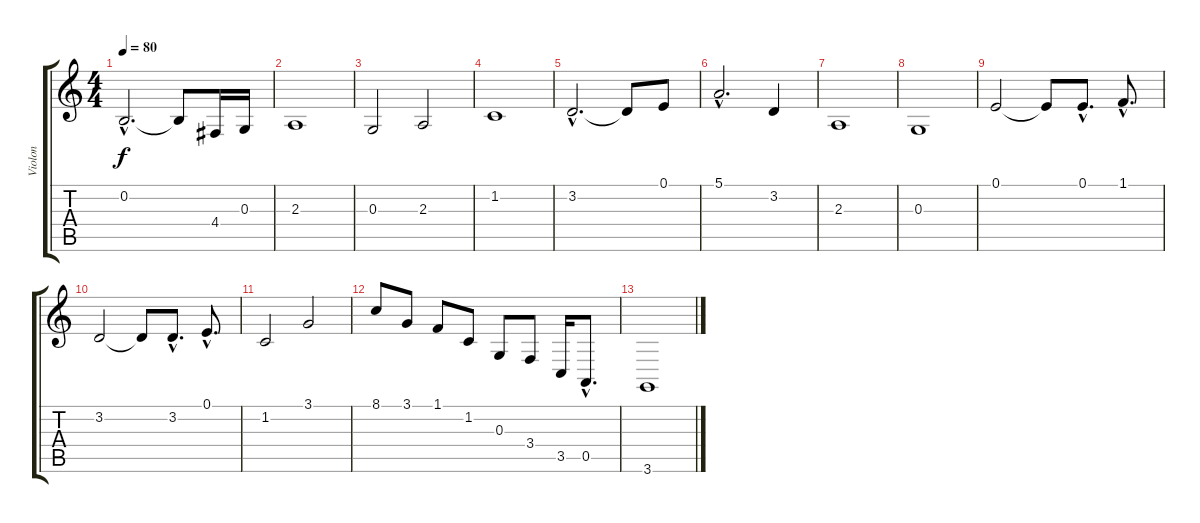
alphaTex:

\track ("Violon" "Violon") {instrument violin}
\staff {score tabs}
\tuning (E4 B3 G3 D3 A2 E2) {hide}
\ts (4 4)
\tempo 80
\clef g2
\ks c
0.2{hac}.2{d dy f volume 16 instrument violin} 0.2{t}.8 4.4.16 0.3.16 |
2.3.1 |
0.3.2 2.3.2 |
1.2.1 |
3.2{hac}.2{d} 3.2{t}.8 0.1.8 |
5.1{hac}.2{d} 3.2.4 |
2.3.1 |
0.3.1 |
0.1.2 0.1{t}.8 0.1{hac}.8{d} 1.1{hac}.8{d} |
3.2.2 3.2{t}.8 3.2{hac}.8{d} 0.1{hac}.8{d} |
1.2.2 3.1.2 |
8.1.8 3.1.8 1.1.8 1.2.8 0.3.8 3.4.8 3.5.16 0.5{hac}.8{d} |
3.6.1
